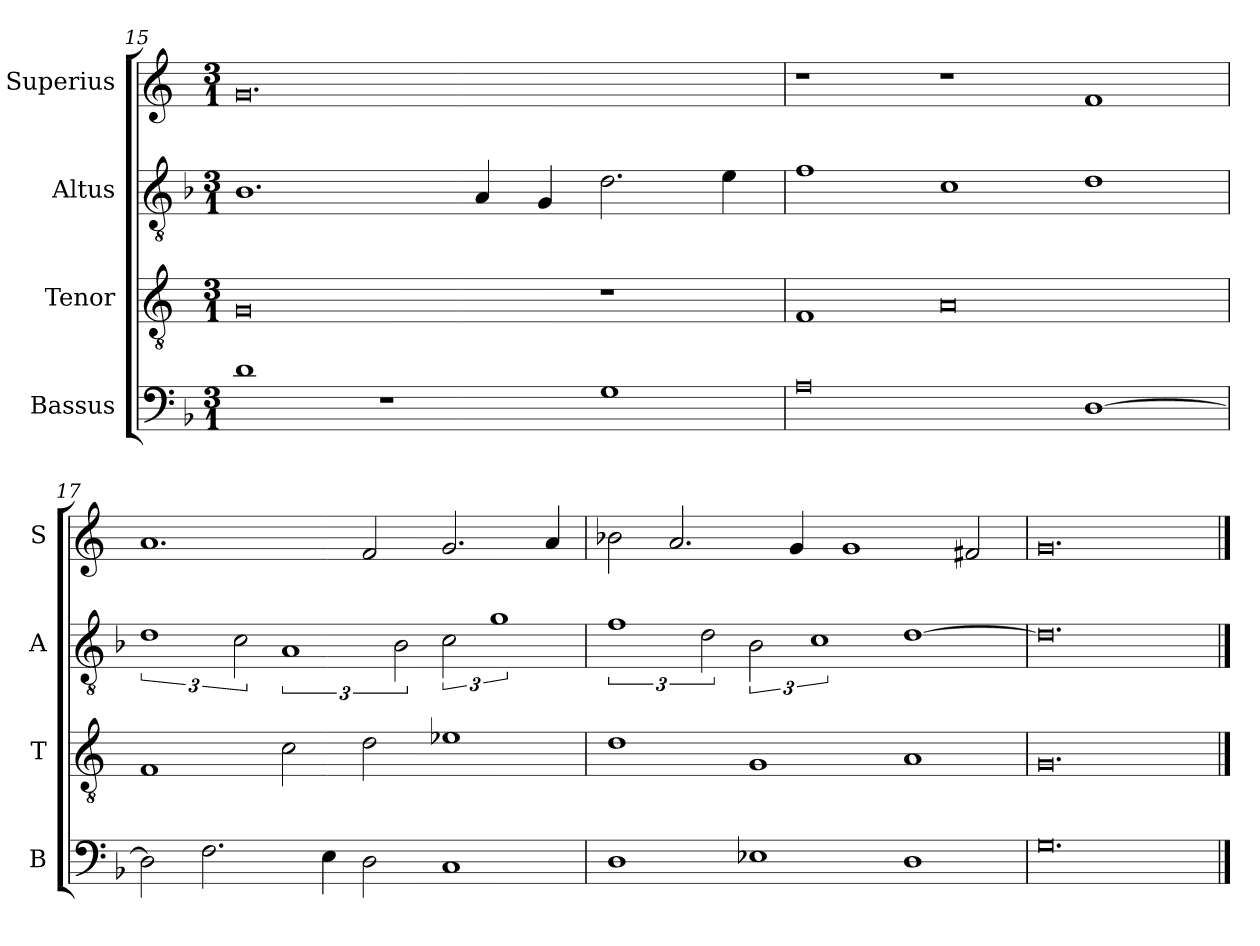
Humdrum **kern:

**kern	**kern	**kern	**kern
*part4	*part3	*part2	*part1
*staff4	*staff3	*staff2	*staff1
*I"Bassus	*I"Tenor	*I"Altus	*I"Superius
*I'B	*I'T	*I'A	*I'S
*clefF4	*clefGv2	*clefGv2	*clefG2
*k[b-]	*k[]	*k[b-]	*k[]
*M3/1	*M3/1	*M3/1	*M3/1
=15	=15	=15	=15
1d	0G	1.B-	0.g
1r	.	.	.
.	.	4A/	.
.	.	4G/	.
1G	1r	2.d\	.
.	.	4e\	.
=16	=16	=16	=16
0A	1F	1f	1r
.	0A	1c	1r
[1D	.	1d	1f
=17	=17	=17	=17
2D\]	1F	3%2d	1.a
2.F\	.	.	.
.	.	3c\	.
.	2c\	3%2A	.
4E\	.	.	.
2D\	2d\	.	2f/
.	.	3B-	.
1C	1e-X	3c\	2.g/
.	.	3%2g	.
.	.	.	4a/
=18	=18	=18	=18
1D	1d	3%2f	2b-X\
.	.	.	2.a/
.	.	3d\	.
1E-X	1G	3B-	.
.	.	.	4g/
.	.	3%2c	.
.	.	.	1g
1D	1A	[1d	.
.	.	.	2f#X/
=19	=19	=19	=19
0.G	0.G	0.d]	0.g
==	==	==	==
*-	*-	*-	*-
